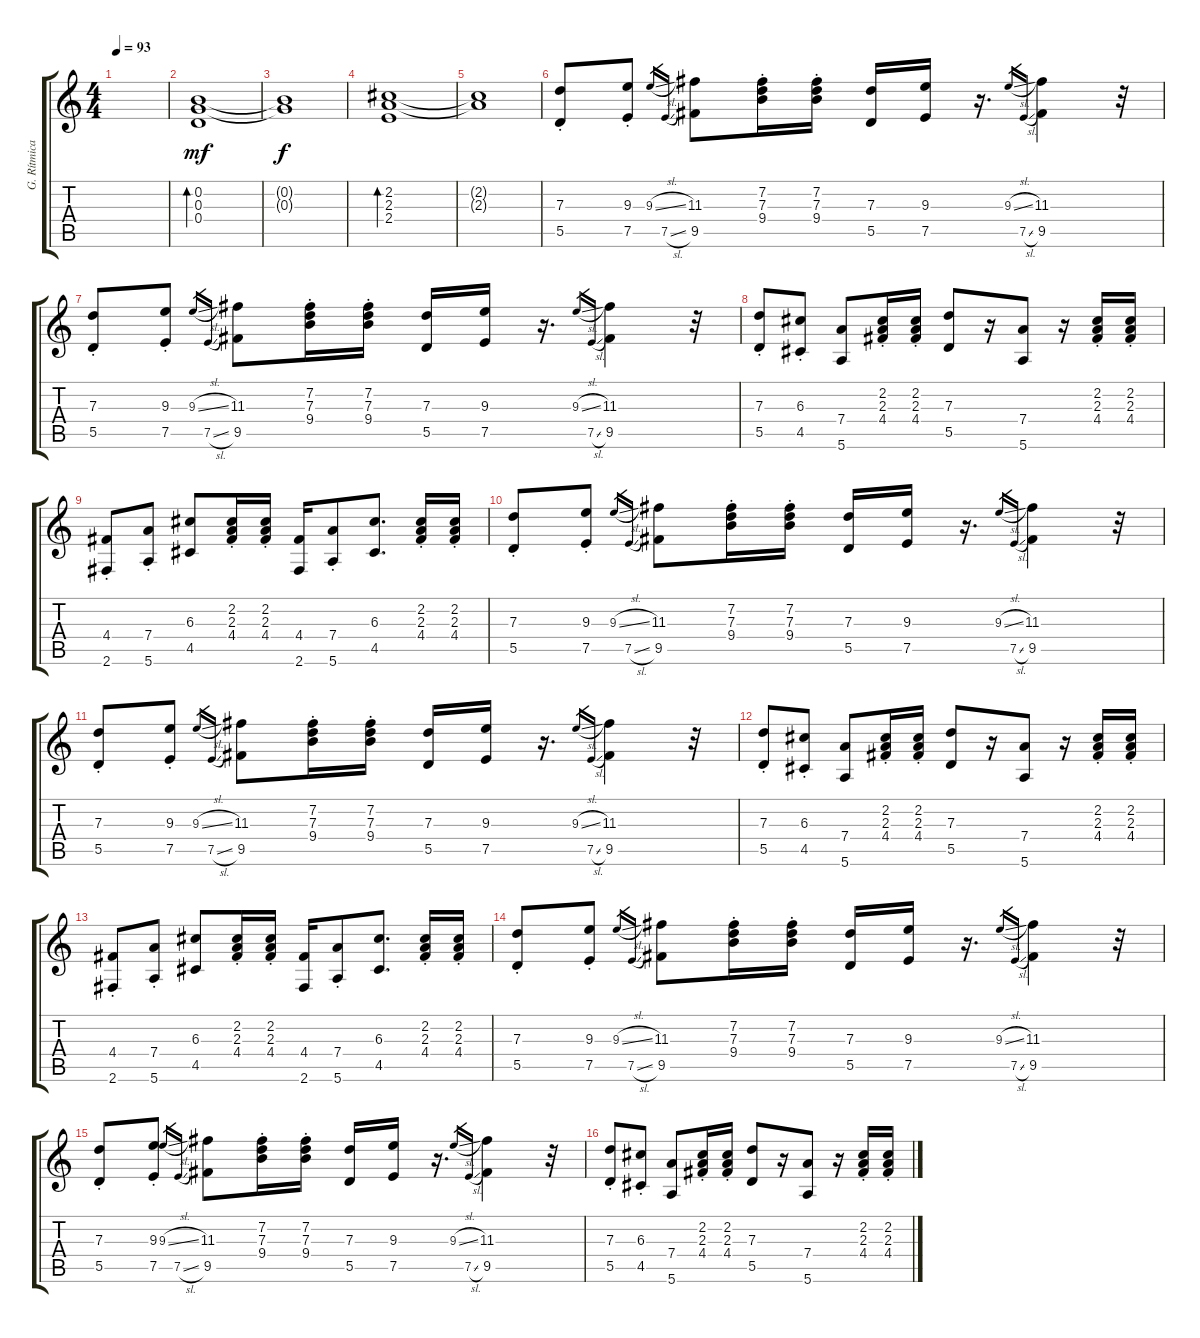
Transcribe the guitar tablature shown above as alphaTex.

\track ("G. Rítmica Distorsión" "G. Rítmica") {instrument distortionguitar}
\staff {score tabs}
\tuning (E4 B3 G3 D3 A2 E2) {hide}
\ts (4 4)
\tempo 93
\clef g2
\ks c
|
(0.2 0.3 0.4).1{bd 240 dy mf volume 12} |
(0.2{t} 0.3{t}).1{dy f} |
(2.2 2.3 2.4).1{bd 240} |
(2.2{t} 2.3{t}).1 |
(7.3{st} 5.5{st}).8 (9.3{st} 7.5{st}).8 9.3{sl}.16{gr} 7.5{sl}.16{gr} (11.3 9.5).8 (7.2{st} 7.3{st} 9.4{st}).16 (7.2{st} 7.3{st} 9.4{st}).16 (7.3 5.5).16 (9.3 7.5).16 r.16{d} 9.3{sl}.16{gr} 7.5{sl}.16{gr} (11.3 9.5).4 r.32 |
(7.3{st} 5.5{st}).8 (9.3{st} 7.5{st}).8 9.3{sl}.16{gr} 7.5{sl}.16{gr} (11.3 9.5).8 (7.2{st} 7.3{st} 9.4{st}).16 (7.2{st} 7.3{st} 9.4{st}).16 (7.3 5.5).16 (9.3 7.5).16 r.16{d} 9.3{sl}.16{gr} 7.5{sl}.16{gr} (11.3 9.5).4 r.32 |
(7.3{st} 5.5{st}).8 (6.3{st} 4.5{st}).8 (7.4 5.6).8 (2.2{st} 2.3{st} 4.4{st}).16 (2.2{st} 2.3{st} 4.4{st}).16 (7.3 5.5).8 r.16 (7.4 5.6).8 r.16 (2.2{st} 2.3{st} 4.4{st}).16 (2.2{st} 2.3{st} 4.4{st}).16 |
(4.4{st} 2.6{st}).8 (7.4{st} 5.6{st}).8 (6.3 4.5).8 (2.2{st} 2.3{st} 4.4{st}).16 (2.2{st} 2.3{st} 4.4{st}).16 (4.4 2.6).16 (7.4{st} 5.6{st}).8 (6.3 4.5).8{d} (2.2{st} 2.3{st} 4.4{st}).16 (2.2{st} 2.3{st} 4.4{st}).16 |
(7.3{st} 5.5{st}).8 (9.3{st} 7.5{st}).8 9.3{sl}.16{gr} 7.5{sl}.16{gr} (11.3 9.5).8 (7.2{st} 7.3{st} 9.4{st}).16 (7.2{st} 7.3{st} 9.4{st}).16 (7.3 5.5).16 (9.3 7.5).16 r.16{d} 9.3{sl}.16{gr} 7.5{sl}.16{gr} (11.3 9.5).4 r.32 |
(7.3{st} 5.5{st}).8 (9.3{st} 7.5{st}).8 9.3{sl}.16{gr} 7.5{sl}.16{gr} (11.3 9.5).8 (7.2{st} 7.3{st} 9.4{st}).16 (7.2{st} 7.3{st} 9.4{st}).16 (7.3 5.5).16 (9.3 7.5).16 r.16{d} 9.3{sl}.16{gr} 7.5{sl}.16{gr} (11.3 9.5).4 r.32 |
(7.3{st} 5.5{st}).8 (6.3{st} 4.5{st}).8 (7.4 5.6).8 (2.2{st} 2.3{st} 4.4{st}).16 (2.2{st} 2.3{st} 4.4{st}).16 (7.3 5.5).8 r.16 (7.4 5.6).8 r.16 (2.2{st} 2.3{st} 4.4{st}).16 (2.2{st} 2.3{st} 4.4{st}).16 |
(4.4{st} 2.6{st}).8 (7.4{st} 5.6{st}).8 (6.3 4.5).8 (2.2{st} 2.3{st} 4.4{st}).16 (2.2{st} 2.3{st} 4.4{st}).16 (4.4 2.6).16 (7.4{st} 5.6{st}).8 (6.3 4.5).8{d} (2.2{st} 2.3{st} 4.4{st}).16 (2.2{st} 2.3{st} 4.4{st}).16 |
(7.3{st} 5.5{st}).8 (9.3{st} 7.5{st}).8 9.3{sl}.16{gr} 7.5{sl}.16{gr} (11.3 9.5).8 (7.2{st} 7.3{st} 9.4{st}).16 (7.2{st} 7.3{st} 9.4{st}).16 (7.3 5.5).16 (9.3 7.5).16 r.16{d} 9.3{sl}.16{gr} 7.5{sl}.16{gr} (11.3 9.5).4 r.32 |
(7.3{st} 5.5{st}).8 (9.3{st} 7.5{st}).8 9.3{sl}.16{gr} 7.5{sl}.16{gr} (11.3 9.5).8 (7.2{st} 7.3{st} 9.4{st}).16 (7.2{st} 7.3{st} 9.4{st}).16 (7.3 5.5).16 (9.3 7.5).16 r.16{d} 9.3{sl}.16{gr} 7.5{sl}.16{gr} (11.3 9.5).4 r.32 |
(7.3{st} 5.5{st}).8 (6.3{st} 4.5{st}).8 (7.4 5.6).8 (2.2{st} 2.3{st} 4.4{st}).16 (2.2{st} 2.3{st} 4.4{st}).16 (7.3 5.5).8 r.16 (7.4 5.6).8 r.16 (2.2{st} 2.3{st} 4.4{st}).16 (2.2{st} 2.3{st} 4.4{st}).16
